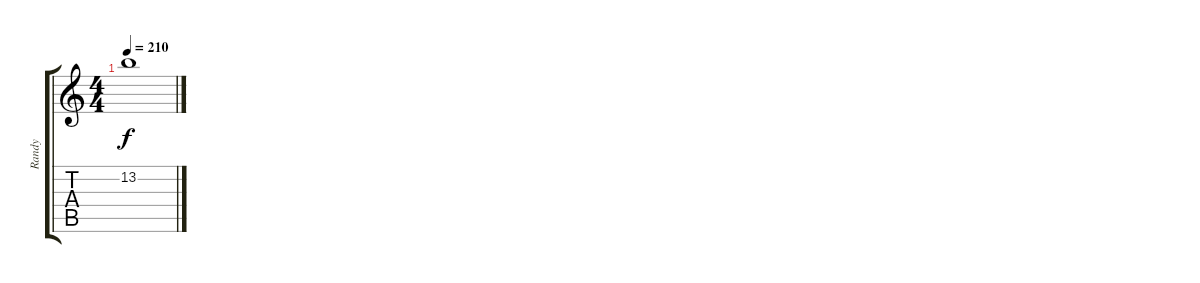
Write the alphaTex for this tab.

\track ("Randy" "Randy") {instrument distortionguitar}
\staff {score tabs}
\tuning (Eb4 Bb3 Gb3 Db3 Ab2 Eb2) {hide}
\ts (4 4)
\tempo 210
\clef g2
\ks c
13.2{t}.1{dy f}
